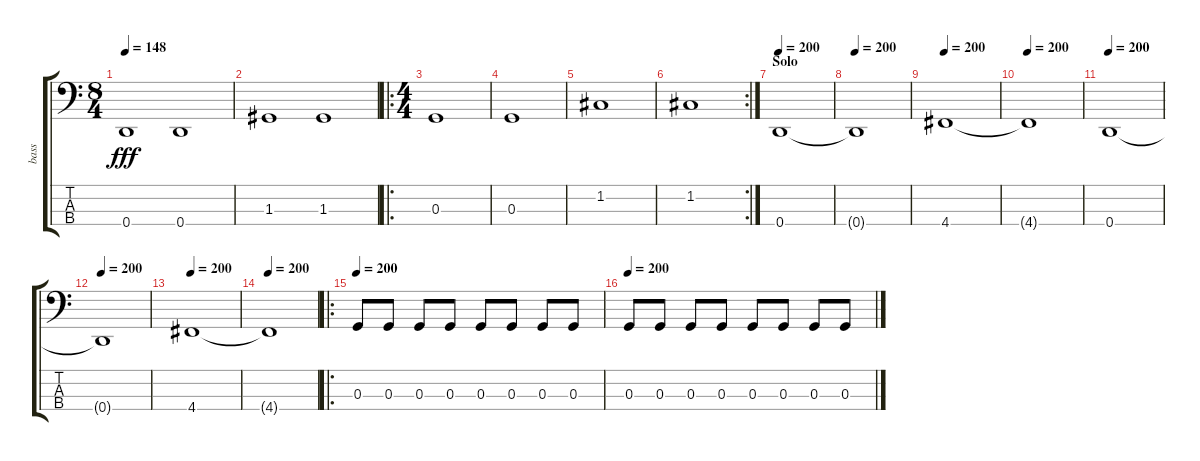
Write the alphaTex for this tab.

\track ("bass" "bass") {instrument electricbasspick}
\staff {score tabs}
\tuning (F2 C2 G1 D1) {hide}
\ts (8 4)
\tempo 148
\clef f4
\ks c
0.4.1{dy fff} 0.4.1 |
1.3.1 1.3.1 |
\ro
\ts (4 4)
0.3.1 |
0.3.1 |
1.2.1 |
\rc 2
1.2.1 |
\section ("" "Solo")
\tempo 200
0.4.1 |
\tempo 200
0.4{t}.1 |
\tempo 200
4.4.1 |
\tempo 200
4.4{t}.1 |
\tempo 200
0.4.1 |
\tempo 200
0.4{t}.1 |
\tempo 200
4.4.1 |
\tempo 200
4.4{t}.1 |
\ro
\tempo 200
0.3.8 0.3.8 0.3.8 0.3.8 0.3.8 0.3.8 0.3.8 0.3.8 |
\tempo 200
0.3.8 0.3.8 0.3.8 0.3.8 0.3.8 0.3.8 0.3.8 0.3.8
